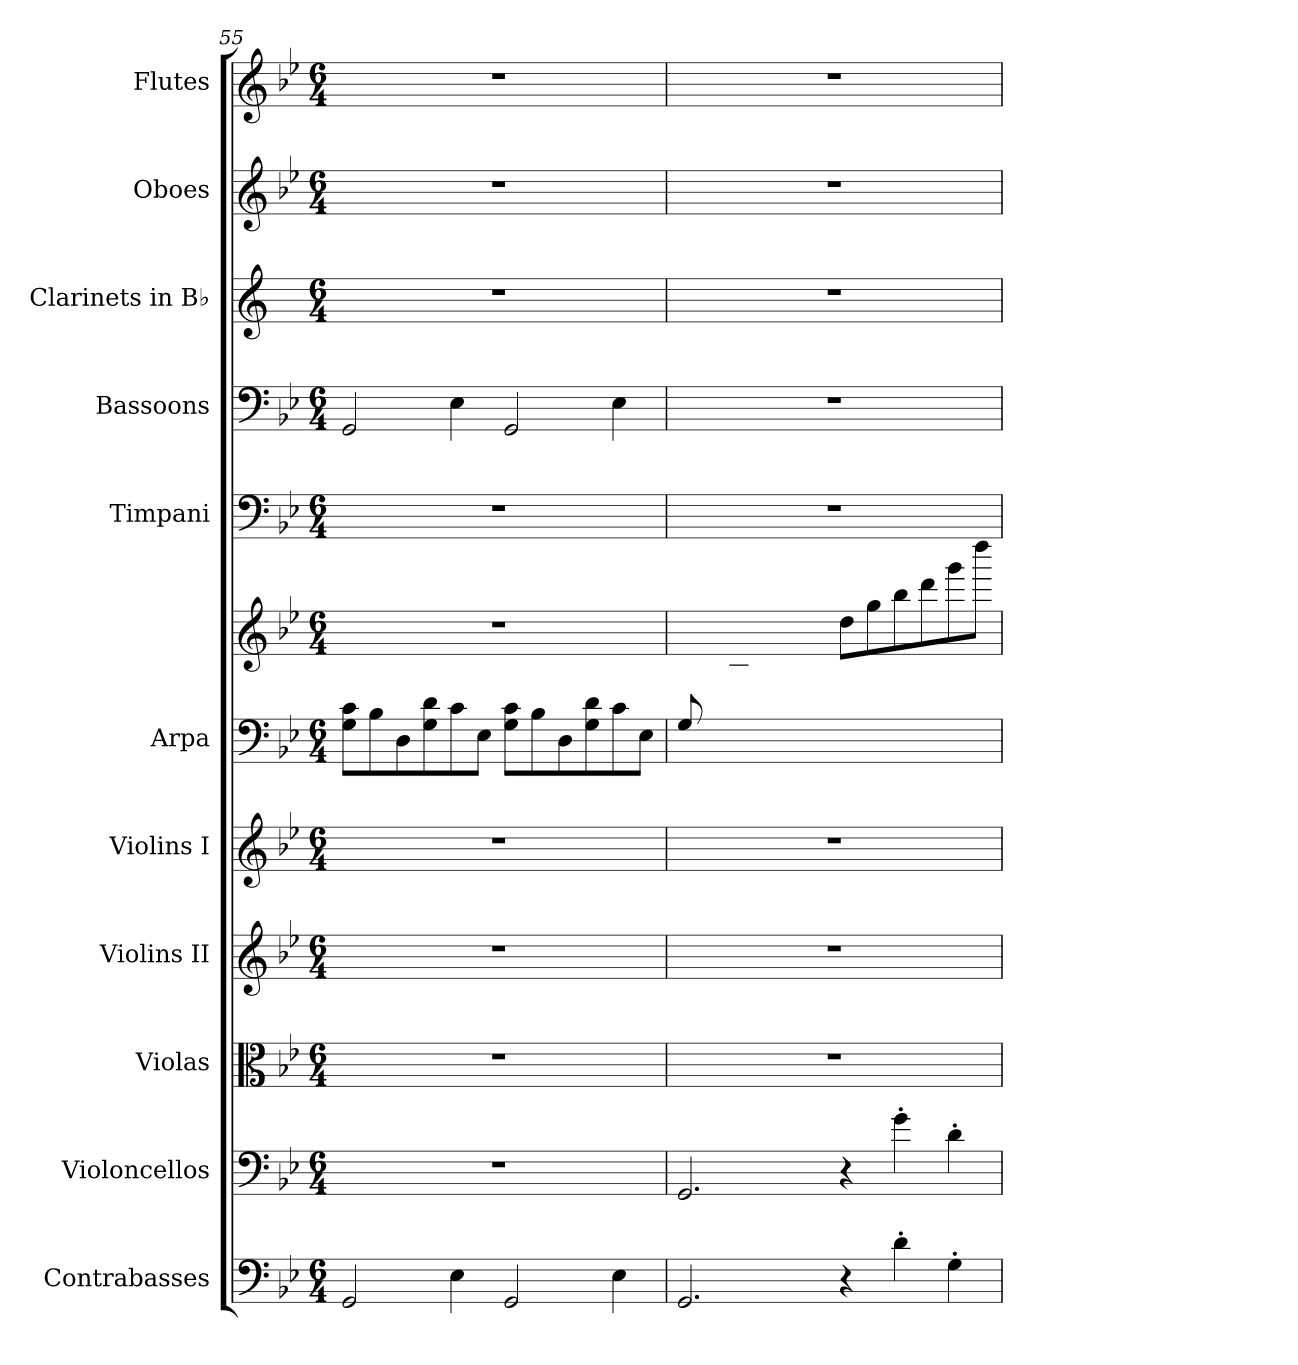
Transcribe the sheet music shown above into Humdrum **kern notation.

**kern	**kern	**kern	**kern	**kern	**kern	**kern	**kern	**kern	**kern	**kern	**kern
*part11	*part10	*part9	*part8	*part7	*part6	*part6	*part5	*part4	*part3	*part2	*part1
*staff12	*staff11	*staff10	*staff9	*staff8	*staff7	*staff6	*staff5	*staff4	*staff3	*staff2	*staff1
*I"Contrabasses	*I"Violoncellos	*I"Violas	*I"Violins II	*I"Violins I	*I"Arpa	*	*I"Timpani	*I"Bassoons	*I"Clarinets in B♭	*I"Oboes	*I"Flutes
*I'Cb.	*I'Vc.	*I'Vla.	*I'Vln. II	*I'Vln. I	*I'Arp.	*	*I'Timp.	*I'Bsn.	*	*I'Ob.	*I'Fl.
*clefF4	*clefF4	*clefC3	*clefG2	*clefG2	*clefF4	*clefG2	*clefF4	*clefF4	*clefG2	*clefG2	*clefG2
*ITrd7c12	*	*	*	*	*	*	*	*	*ITrd1c2	*	*
*k[b-e-]	*k[b-e-]	*k[b-e-]	*k[b-e-]	*k[b-e-]	*k[b-e-]	*k[b-e-]	*k[b-e-]	*k[b-e-]	*k[b-e-]	*k[b-e-]	*k[b-e-]
*M6/4	*M6/4	*M6/4	*M6/4	*M6/4	*M6/4	*M6/4	*M6/4	*M6/4	*M6/4	*M6/4	*M6/4
=55	=55	=55	=55	=55	=55	=55	=55	=55	=55	=55	=55
2GGG/	1.r	1.r	1.r	1.r	8G\ 8c\L	1.r	1.r	2GG/	1.r	1.r	1.r
.	.	.	.	.	8B-\	.	.	.	.	.	.
.	.	.	.	.	8D\	.	.	.	.	.	.
.	.	.	.	.	8G\ 8d\	.	.	.	.	.	.
4EE-\	.	.	.	.	8c\	.	.	4E-\	.	.	.
.	.	.	.	.	8E-\J	.	.	.	.	.	.
2GGG/	.	.	.	.	8G\ 8c\L	.	.	2GG/	.	.	.
.	.	.	.	.	8B-\	.	.	.	.	.	.
.	.	.	.	.	8D\	.	.	.	.	.	.
.	.	.	.	.	8G\ 8d\	.	.	.	.	.	.
4EE-\	.	.	.	.	8c\	.	.	4E-\	.	.	.
.	.	.	.	.	8E-\J	.	.	.	.	.	.
=56	=56	=56	=56	=56	=56	=56	=56	=56	=56	=56	=56
*	*	*	*	*	*	*	*	*	*	*	*MM80
*	*	*	*	*	*^	*	*	*	*	*	*
2.GGG/	2.GG/	1.r	1.r	1.r	8G/L	1.ryy	8ryy	1.r	1.r	1.r	1.r	1.r
.	.	.	.	.	1ryy	.	8d/	.	.	.	.	.
.	.	.	.	.	.	.	8B-/	.	.	.	.	.
.	.	.	.	.	.	.	8d/	.	.	.	.	.
.	.	.	.	.	.	.	8g/	.	.	.	.	.
.	.	.	.	.	.	.	8b-/J	.	.	.	.	.
4r	4r	.	.	.	.	.	8dd\L	.	.	.	.	.
.	.	.	.	.	.	.	8gg\	.	.	.	.	.
4D'\	4g'\	.	.	.	.	.	8bb-\	.	.	.	.	.
.	.	.	.	.	4.ryy	.	8ddd\	.	.	.	.	.
4GG'\	4d'\	.	.	.	.	.	8ggg\	.	.	.	.	.
.	.	.	.	.	.	.	8dddd\J	.	.	.	.	.
*	*	*	*	*	*v	*v	*	*	*	*	*	*
=	=	=	=	=	=	=	=	=	=	=	=
*-	*-	*-	*-	*-	*-	*-	*-	*-	*-	*-	*-
